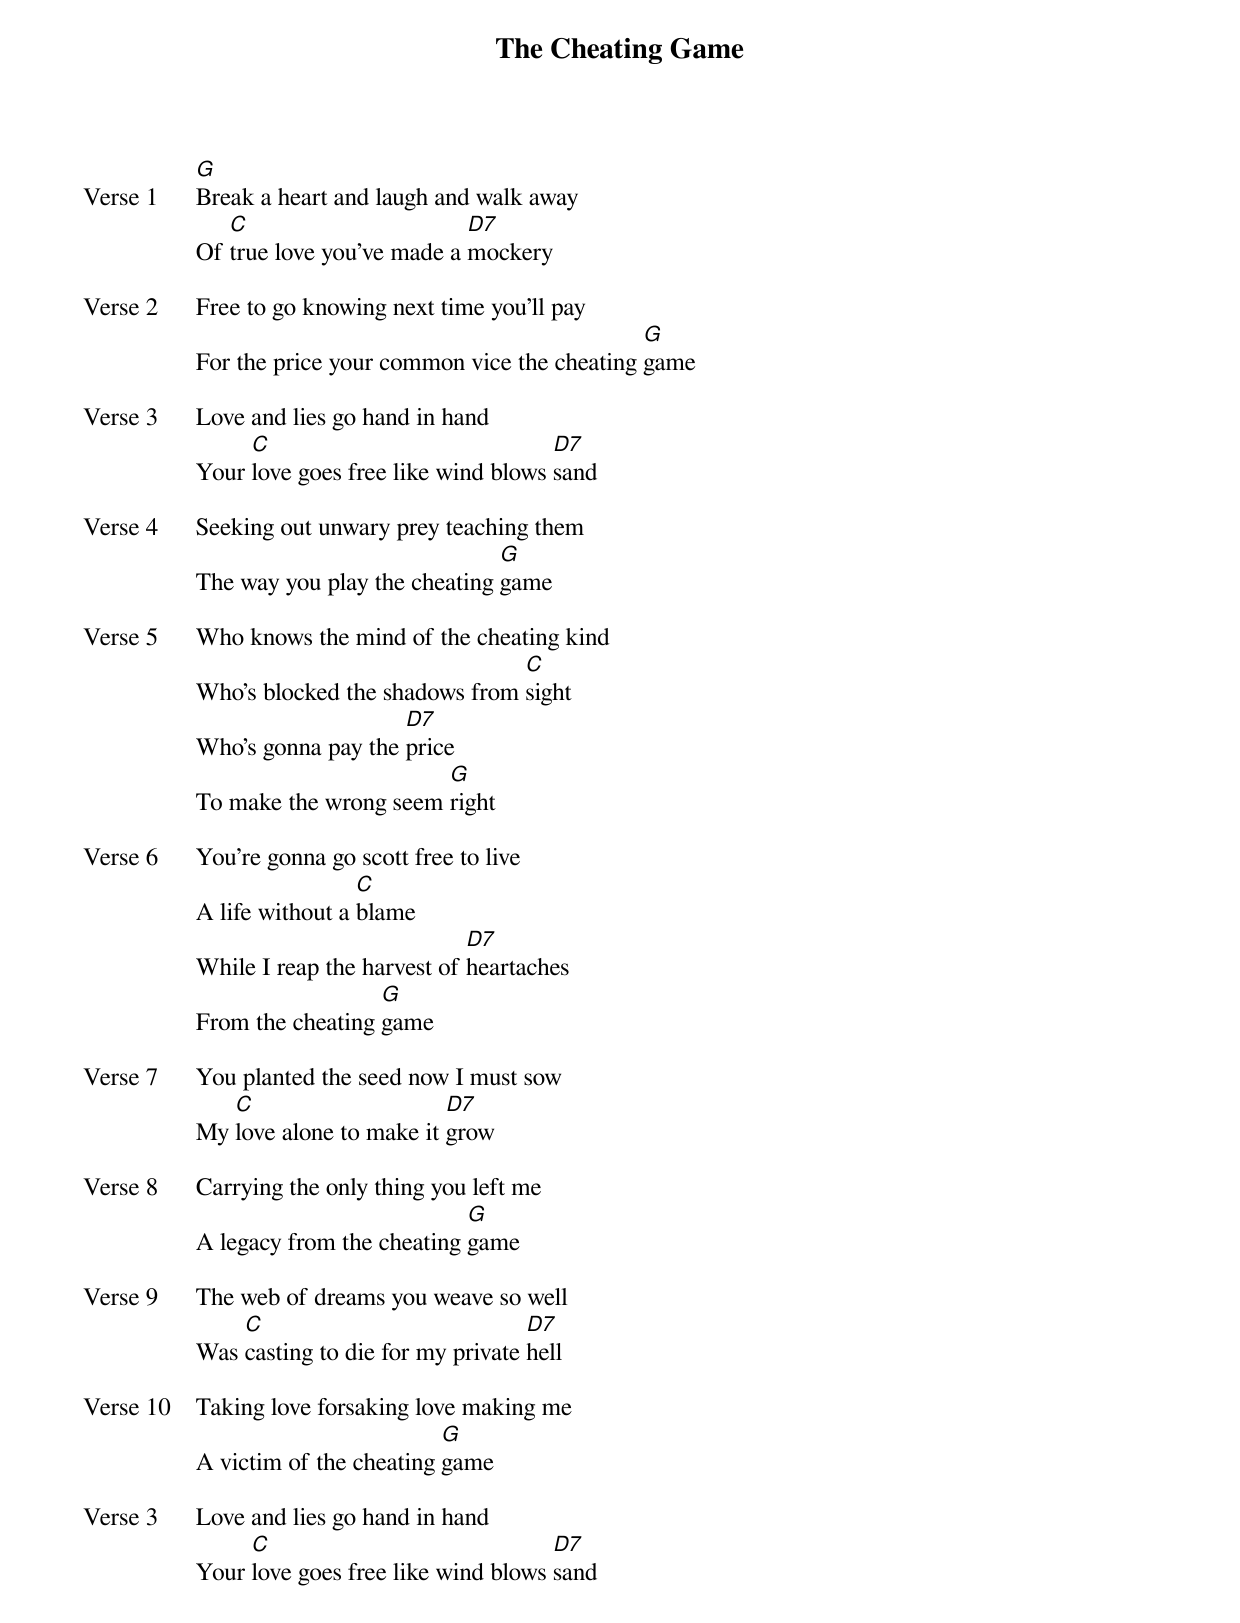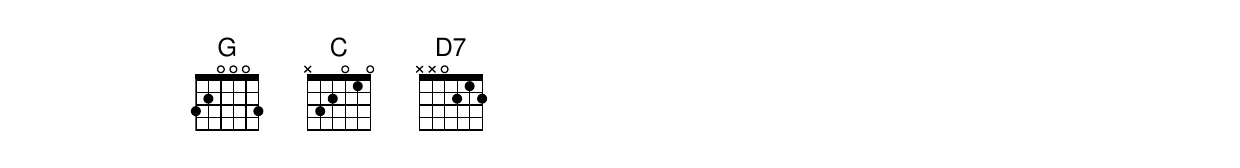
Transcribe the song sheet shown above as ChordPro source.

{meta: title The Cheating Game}
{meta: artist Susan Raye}
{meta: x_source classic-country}
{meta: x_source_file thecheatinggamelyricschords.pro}
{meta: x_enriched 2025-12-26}

{start_of_verse: Verse 1}
[G]Break a heart and laugh and walk away
Of [C]true love you've made a [D7]mockery
{end_of_verse}

{start_of_verse: Verse 2}
Free to go knowing next time you'll pay
For the price your common vice the cheating [G]game
{end_of_verse}

{start_of_verse: Verse 3}
Love and lies go hand in hand
Your [C]love goes free like wind blows [D7]sand
{end_of_verse}

{start_of_verse: Verse 4}
Seeking out unwary prey teaching them
The way you play the cheating [G]game
{end_of_verse}

{start_of_verse: Verse 5}
Who knows the mind of the cheating kind
Who's blocked the shadows from [C]sight
Who's gonna pay the [D7]price
To make the wrong seem [G]right
{end_of_verse}

{start_of_verse: Verse 6}
You're gonna go scott free to live
A life without a [C]blame
While I reap the harvest of [D7]heartaches
From the cheating [G]game
{end_of_verse}

{start_of_verse: Verse 7}
You planted the seed now I must sow
My [C]love alone to make it [D7]grow
{end_of_verse}

{start_of_verse: Verse 8}
Carrying the only thing you left me
A legacy from the cheating [G]game
{end_of_verse}

{start_of_verse: Verse 9}
The web of dreams you weave so well
Was [C]casting to die for my private [D7]hell
{end_of_verse}

{start_of_verse: Verse 10}
Taking love forsaking love making me
A victim of the cheating [G]game
{end_of_verse}

{start_of_verse: Verse 3}
Love and lies go hand in hand
Your [C]love goes free like wind blows [D7]sand
{end_of_verse}
